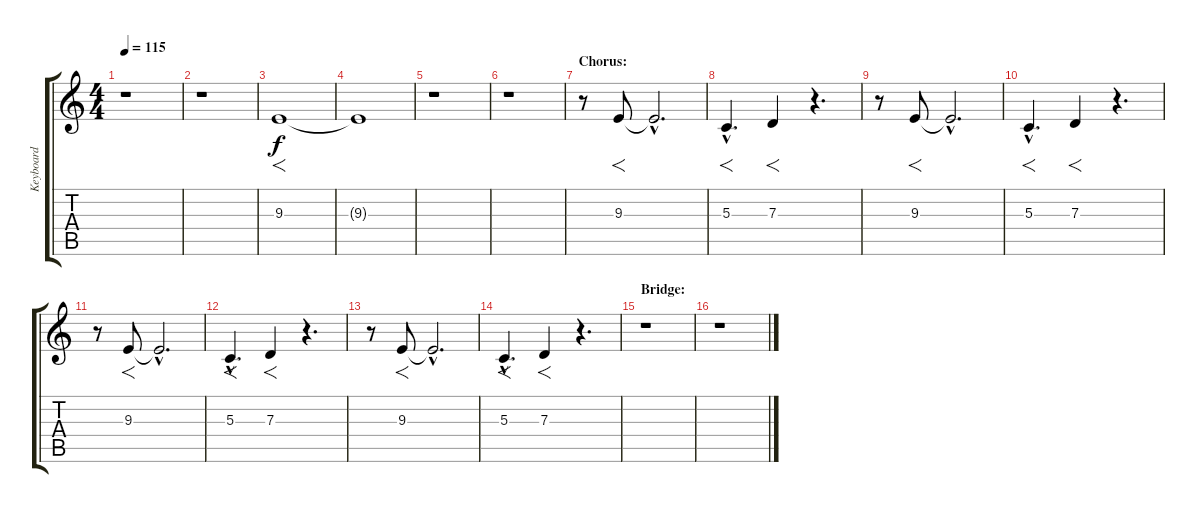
\track ("Keyboard" "Keyboard") {instrument stringensemble1}
\staff {score tabs}
\tuning (E4 B3 G3 D3 A2 E2) {hide}
\ts (4 4)
\tempo 115
\clef g2
\ks c
r.1{dy f} |
r.1 |
9.3.1{f} |
9.3{t}.1 |
r.1 |
r.1 |
\section ("" "Chorus:")
r.8 9.3.8{f} 9.3{hac t}.2{d} |
5.3{hac}.4{f d} 7.3.4{f} r.4{d} |
r.8 9.3.8{f} 9.3{hac t}.2{d} |
5.3{hac}.4{f d} 7.3.4{f} r.4{d} |
r.8 9.3.8{f} 9.3{hac t}.2{d} |
5.3{hac}.4{f d} 7.3.4{f} r.4{d} |
r.8 9.3.8{f} 9.3{hac t}.2{d} |
5.3{hac}.4{f d} 7.3.4{f} r.4{d} |
\section ("" "Bridge:")
r.1 |
r.1
